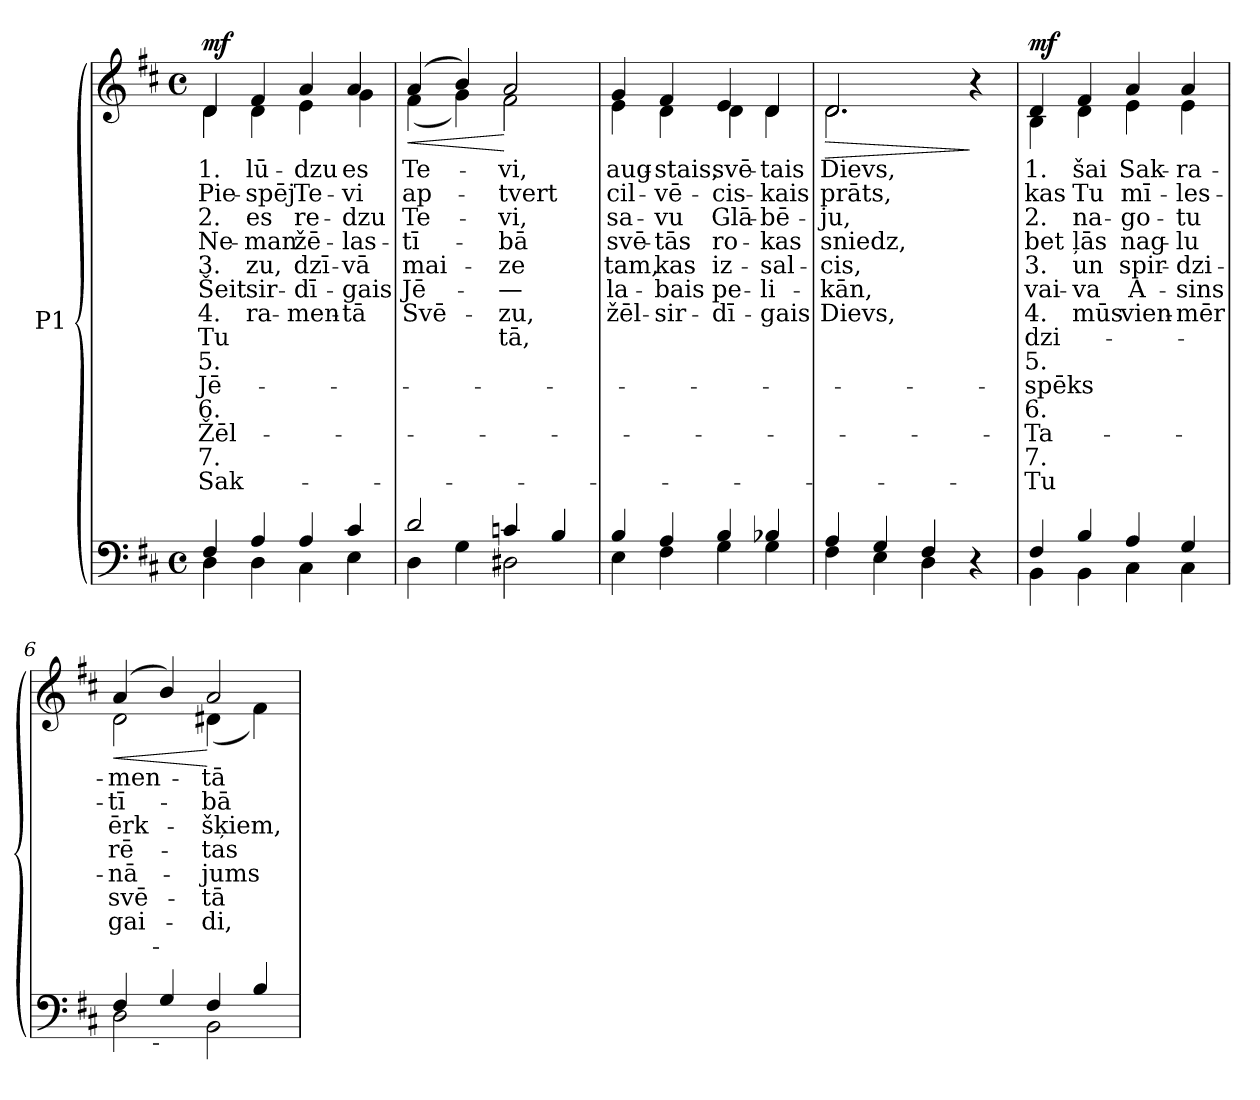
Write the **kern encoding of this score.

**kern	**kern	**text	**text	**text	**text	**text	**text	**text	**text	**text	**text	**text	**text	**text	**text	**dynam
*part1	*part1	*part1	*part1	*part1	*part1	*part1	*part1	*part1	*part1	*part1	*part1	*part1	*part1	*part1	*part1	*part1
*staff2	*staff1	*staff1	*staff1	*staff1	*staff1	*staff1	*staff1	*staff1	*staff1	*staff1	*staff1	*staff1	*staff1	*staff1	*staff1	*staff1/2
*I"P1	*	*	*	*	*	*	*	*	*	*	*	*	*	*	*	*
!!LO:PB:g=z
*clefF4	*clefG2	*	*	*	*	*	*	*	*	*	*	*	*	*	*	*
*k[f#c#]	*k[f#c#]	*	*	*	*	*	*	*	*	*	*	*	*	*	*	*
*D:	*D:	*	*	*	*	*	*	*	*	*	*	*	*	*	*	*
*M4/4	*M4/4	*	*	*	*	*	*	*	*	*	*	*	*	*	*	*
*met(c)	*met(c)	*	*	*	*	*	*	*	*	*	*	*	*	*	*	*
*MM100	*MM100	*	*	*	*	*	*	*	*	*	*	*	*	*	*	*
=1	=1	=1	=1	=1	=1	=1	=1	=1	=1	=1	=1	=1	=1	=1	=1	=1
*^	*	*	*	*	*	*	*	*	*	*	*	*	*	*	*	*
!	!	!LO:TX:a:B:t=Moderato	!	!	!	!	!	!	!	!	!	!	!	!	!	!	!
!	!	!	!LO:LY:b:color=#000000	!LO:LY:b:color=#000000	!LO:LY:b:color=#000000	!LO:LY:b:color=#000000	!LO:LY:b:color=#000000	!LO:LY:b:color=#000000	!LO:LY:b:color=#000000	!LO:LY:b:color=#000000	!LO:LY:b:color=#000000	!LO:LY:b:color=#000000	!LO:LY:b:color=#000000	!LO:LY:b:color=#000000	!LO:LY:b:color=#000000	!LO:LY:b:color=#000000	!
*	*	*^	*	*	*	*	*	*	*	*	*	*	*	*	*	*	*
4F#i/	4Di\	4di/	4di\	1.	Pie-	2.	Ne-	3.	Šeit	4.	Tu	5.	Jē-	6.	-Žēl-	7.	Sak-	mf
!	!	!	!	!LO:LY:b:color=#000000	!LO:LY:b:color=#000000	!LO:LY:b:color=#000000	!LO:LY:b:color=#000000	!LO:LY:b:color=#000000	!LO:LY:b:color=#000000	!LO:LY:b:color=#000000	!	!	!	!	!	!	!	!
4Ai/	4Di\	4f#i/	4di\	-lū-	-spēj	es	man	-zu,	-sir-	-ra-	.	.	.	.	.	.	.	.
!	!	!	!	!LO:LY:b:color=#000000	!LO:LY:b:color=#000000	!LO:LY:b:color=#000000	!LO:LY:b:color=#000000	!LO:LY:b:color=#000000	!LO:LY:b:color=#000000	!LO:LY:b:color=#000000	!	!	!	!	!	!	!	!
4Ai/	4C#i\	4ai/	4ei\	-dzu	Te-	re-	žē-	dzī-	-dī-	-men-	.	.	.	.	.	.	.	.
!	!	!	!	!LO:LY:b:color=#000000	!LO:LY:b:color=#000000	!LO:LY:b:color=#000000	!LO:LY:b:color=#000000	!LO:LY:b:color=#000000	!LO:LY:b:color=#000000	!LO:LY:b:color=#000000	!	!	!	!	!	!	!	!
4c#i/	4Ei\	4ai/	4gi\	es	-vi	-dzu	-las-	-vā	-gais	tā	.	.	.	.	.	.	.	.
=2	=2	=2	=2	=2	=2	=2	=2	=2	=2	=2	=2	=2	=2	=2	=2	=2	=2	=2
!	!	!	!	!LO:LY:b:color=#000000	!LO:LY:b:color=#000000	!LO:LY:b:color=#000000	!LO:LY:b:color=#000000	!LO:LY:b:color=#000000	!LO:LY:b:color=#000000	!LO:LY:b:color=#000000	!	!	!	!	!	!	!	!LO:HP:b
2di/	4Di\	(4ai/	(4f#i\	Te-	ap-	Te-	-tī-	mai-	Jē-	-Svē-	.	.	.	.	.	.	.	<
.	4Gi\	4bi/)	4gi\)	.	.	.	.	.	.	.	.	.	.	.	.	.	.	.
!	!	!	!	!LO:LY:b:color=#000000	!LO:LY:b:color=#000000	!LO:LY:b:color=#000000	!LO:LY:b:color=#000000	!LO:LY:b:color=#000000	!LO:LY:b:color=#000000	!LO:LY:b:color=#000000	!LO:LY:b:color=#000000	!	!	!	!	!	!	!
4cni/	2D#Xi\	2ai/	2f#i\	-vi,	-tvert	-vi,	-bā	-ze	—	-zu,	tā,	.	.	.	.	.	.	[
4Bi/	.	.	.	.	.	.	.	.	.	.	.	.	.	.	.	.	.	.
=3	=3	=3	=3	=3	=3	=3	=3	=3	=3	=3	=3	=3	=3	=3	=3	=3	=3	=3
!	!	!	!	!LO:LY:b:color=#000000	!LO:LY:b:color=#000000	!LO:LY:b:color=#000000	!LO:LY:b:color=#000000	!LO:LY:b:color=#000000	!LO:LY:b:color=#000000	!LO:LY:b:color=#000000	!	!	!	!	!	!	!	!
4Bi/	4Ei\	4gi/	4ei\	aug-	cil-	sa-	svē-	tam,	la-	-žēl-	.	.	.	.	.	.	.	.
!	!	!	!	!LO:LY:b:color=#000000	!LO:LY:b:color=#000000	!LO:LY:b:color=#000000	!LO:LY:b:color=#000000	!LO:LY:b:color=#000000	!LO:LY:b:color=#000000	!LO:LY:b:color=#000000	!	!	!	!	!	!	!	!
4Ai/	4F#i\	4f#i/	4di\	-stais,	-vē-	-vu	-tās	kas	-bais	sir-	.	.	.	.	.	.	.	.
!	!	!	!	!LO:LY:b:color=#000000	!LO:LY:b:color=#000000	!LO:LY:b:color=#000000	!LO:LY:b:color=#000000	!LO:LY:b:color=#000000	!LO:LY:b:color=#000000	!LO:LY:b:color=#000000	!	!	!	!	!	!	!	!
4Bi/	4Gi\	4ei/	4di\	svē-	-cis-	Glā-	ro-	iz-	-pe-	-dī-	.	.	.	.	.	.	.	.
!	!	!	!	!LO:LY:b:color=#000000	!LO:LY:b:color=#000000	!LO:LY:b:color=#000000	!LO:LY:b:color=#000000	!LO:LY:b:color=#000000	!LO:LY:b:color=#000000	!LO:LY:b:color=#000000	!	!	!	!	!	!	!	!
4B-Xi/	4Gi\	4di/	4di\	-tais	-kais	-bē-	-kas	-sal-	-li-	-gais	.	.	.	.	.	.	.	.
=4	=4	=4	=4	=4	=4	=4	=4	=4	=4	=4	=4	=4	=4	=4	=4	=4	=4	=4
!	!	!	!	!LO:LY:b:color=#000000	!LO:LY:b:color=#000000	!LO:LY:b:color=#000000	!LO:LY:b:color=#000000	!LO:LY:b:color=#000000	!LO:LY:b:color=#000000	!LO:LY:b:color=#000000	!	!	!	!	!	!	!	!LO:HP:b
4Ai/	4F#i\	2.di/	2.di\	Dievs,	prāts,	-ju,	sniedz,	-cis,	kān,	Dievs,	.	.	.	.	.	.	.	>
4Gi/	4Ei\	.	.	.	.	.	.	.	.	.	.	.	.	.	.	.	.	.
4F#i/	4Di\	.	.	.	.	.	.	.	.	.	.	.	.	.	.	.	.	.
!	!	!	!	!LO:LY:b:color=#000000	!LO:LY:b:color=#000000	!LO:LY:b:color=#000000	!LO:LY:b:color=#000000	!LO:LY:b:color=#000000	!LO:LY:b:color=#000000	!LO:LY:b:color=#000000	!	!	!	!	!	!	!	!
4r	4ryy	4r	4ryy	1.	2.	3.	4.	5.	6.	7.	.	.	.	.	.	.	.	]
!!LO:LB:g=z	!!
=5	=5	=5	=5	=5	=5	=5	=5	=5	=5	=5	=5	=5	=5	=5	=5	=5	=5	=5
!	!	!	!	!LO:LY:b:color=#000000	!LO:LY:b:color=#000000	!LO:LY:b:color=#000000	!LO:LY:b:color=#000000	!LO:LY:b:color=#000000	!LO:LY:b:color=#000000	!LO:LY:b:color=#000000	!LO:LY:b:color=#000000	!LO:LY:b:color=#000000	!LO:LY:b:color=#000000	!LO:LY:b:color=#000000	!LO:LY:b:color=#000000	!LO:LY:b:color=#000000	!LO:LY:b:color=#000000	!
4F#i/	4BBi\	4di/	4Bi\	1.	kas	2.	bet	3.	vai-	4.	dzi-	5.	spēks	6.	Ta-	7.	-Tu	mf
!	!	!	!	!LO:LY:b:color=#000000	!LO:LY:b:color=#000000	!LO:LY:b:color=#000000	!LO:LY:b:color=#000000	!LO:LY:b:color=#000000	!LO:LY:b:color=#000000	!LO:LY:b:color=#000000	!	!	!	!	!	!	!	!
4Bi/	4BBi\	4f#i/	4di\	šai	Tu	-na-	-ļās	un	va	mūs	.	.	.	.	.	.	.	.
!	!	!	!	!LO:LY:b:color=#000000	!LO:LY:b:color=#000000	!LO:LY:b:color=#000000	!LO:LY:b:color=#000000	!LO:LY:b:color=#000000	!LO:LY:b:color=#000000	!LO:LY:b:color=#000000	!	!	!	!	!	!	!	!
4Ai/	4C#i\	4ai/	4ei\	Sak-	mī-	-go-	nag-	spir-	A-	-vien-	.	.	.	.	.	.	.	.
!	!	!	!	!LO:LY:b:color=#000000	!LO:LY:b:color=#000000	!LO:LY:b:color=#000000	!LO:LY:b:color=#000000	!LO:LY:b:color=#000000	!LO:LY:b:color=#000000	!LO:LY:b:color=#000000	!	!	!	!	!	!	!	!
4Gi/	4C#i\	4ai/	4ei\	-ra-	-les-	-tu	-lu	-dzi-	-sins	mēr	.	.	.	.	.	.	.	.
=6	=6	=6	=6	=6	=6	=6	=6	=6	=6	=6	=6	=6	=6	=6	=6	=6	=6	=6
!	!	!	!	!LO:LY:b:color=#000000	!LO:LY:b:color=#000000	!LO:LY:b:color=#000000	!LO:LY:b:color=#000000	!LO:LY:b:color=#000000	!LO:LY:b:color=#000000	!LO:LY:b:color=#000000	!	!	!	!	!	!	!	!LO:HP:b
4F#i/	2Di\	(4ai/	2di\	-men-	-tī-	ērk-	rē-	-nā-	svē-	-gai-	.	.	.	.	.	.	.	<
4Gi/	.	4bi/)	.	.	.	.	.	.	.	.	.	.	.	.	.	.	.	.
!	!	!	!	!LO:LY:b:color=#000000	!LO:LY:b:color=#000000	!LO:LY:b:color=#000000	!LO:LY:b:color=#000000	!LO:LY:b:color=#000000	!LO:LY:b:color=#000000	!LO:LY:b:color=#000000	!	!	!	!	!	!	!	!
4F#i/	2BBi\	2ai/	(4d#Xi\	-tā	-bā	-šķiem,	-tas	-jums	-tā	di,	.	.	.	.	.	.	.	[
4Bi/	.	.	4f#i\)	.	.	.	.	.	.	.	.	.	.	.	.	.	.	.
*v	*v	*	*	*	*	*	*	*	*	*	*	*	*	*	*	*	*	*
*	*v	*v	*	*	*	*	*	*	*	*	*	*	*	*	*	*	*
=	=	=	=	=	=	=	=	=	=	=	=	=	=	=	=	=
*-	*-	*-	*-	*-	*-	*-	*-	*-	*-	*-	*-	*-	*-	*-	*-	*-
